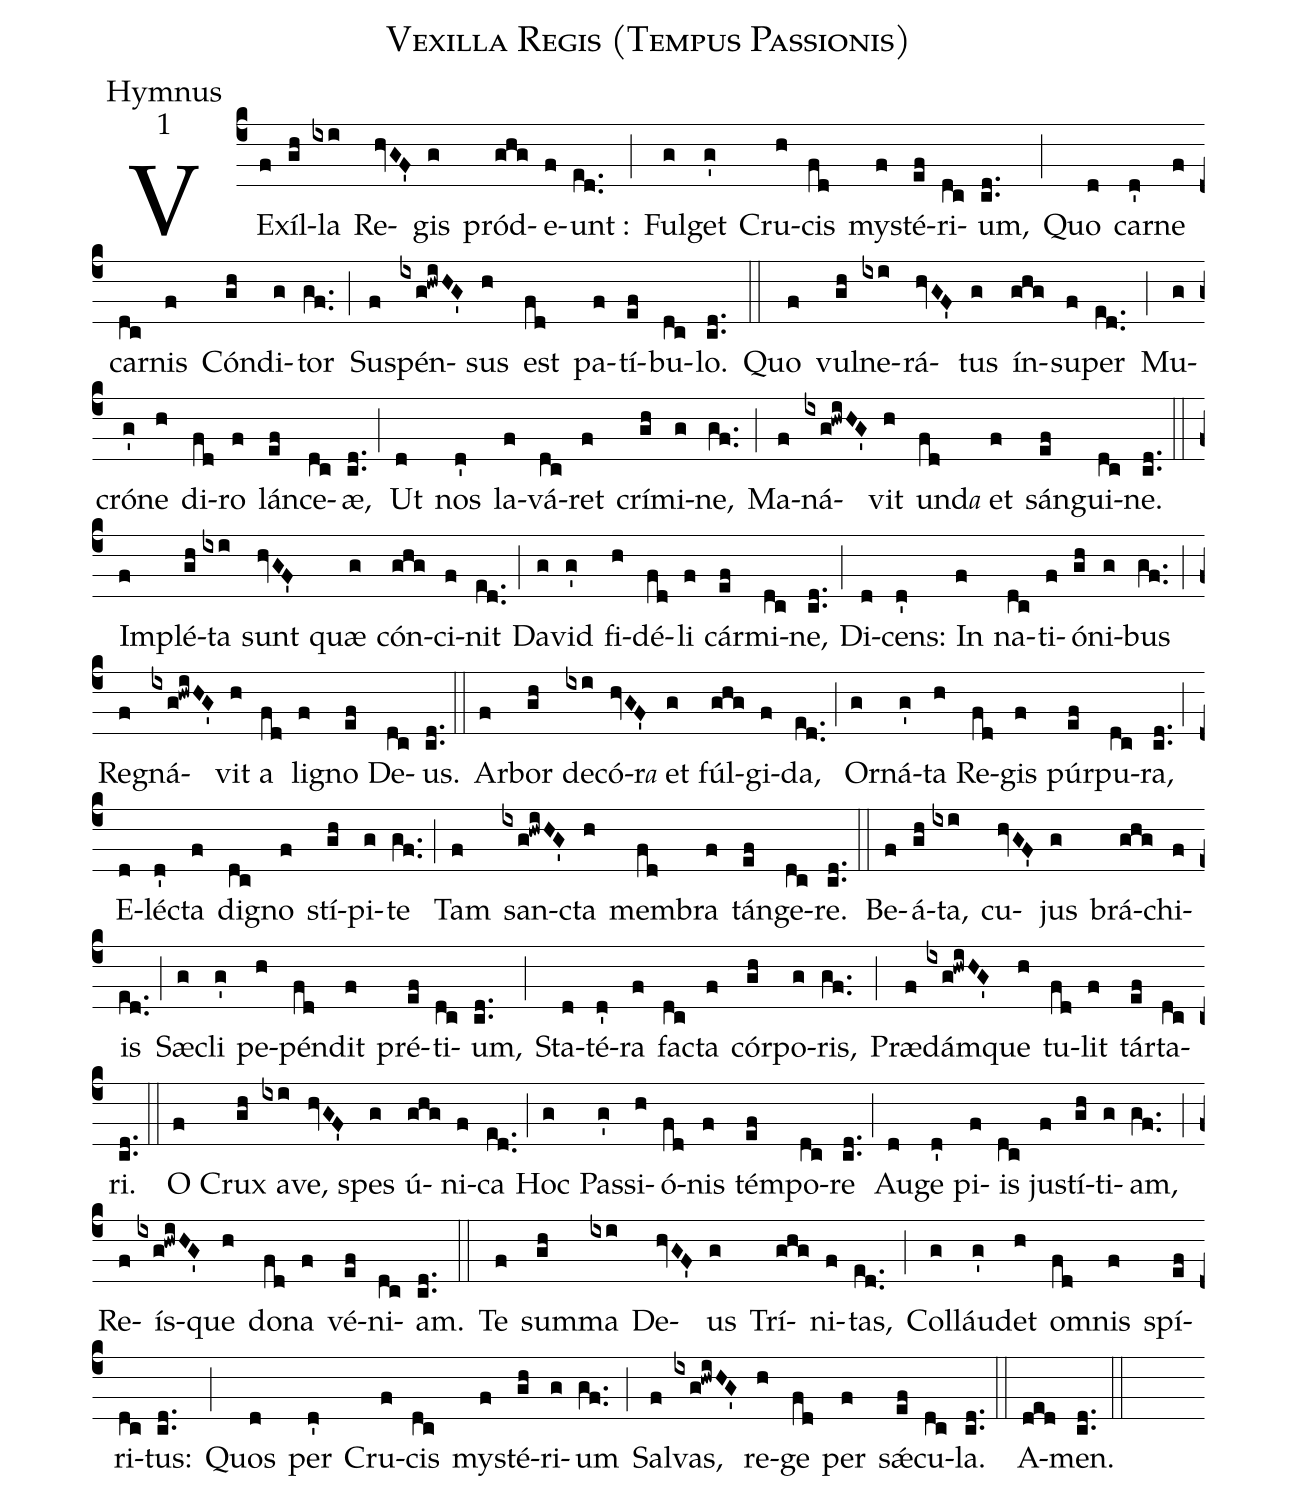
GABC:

name:Vexilla Regis (Tempus Passionis);
office-part:Hymnus;
mode:1;
%%
(c4)VEx(f)íl(gh)la(ixi) Re(hvGF')gis(g) pród(ghg)e(f)unt :(ed..) (;)Ful(g)get(g') Cru(h)cis(fd) my(f)sté(ef)ri(dc)um,(cd..) (;)Quo(d) car(d')ne(f) car(dc)nis(f) Cón(gh)di(g)tor(gf..) (;)Sus(f)pén(ixg!hwiHG')sus(h) est(fd) pa(f)tí(ef)bu(dc)lo.(cd..) (::)
Quo(f) vul(gh)ne(ixi)rá(hvGF')tus(g) ín(ghg)su(f)per(ed..) (;) Mu(g)cró(g')ne(h) di(fd)ro(f) lán(ef)ce(dc)æ,(cd..) (;) Ut(d) nos(d') la(f)vá(dc)ret(f) crí(gh)mi(g)ne,(gf..) (;) Ma(f)ná(ixg!hwiHG')vit(h) und(fd)<e>a</e> et(f) sán(ef)gui(dc)ne.(cd..) (::)

Im(f)plé(gh)ta(ixi) sunt(hvGF') quæ(g) cón(ghg)ci(f)nit(ed..) (;) Da(g)vid(g') fi(h)dé(fd)li(f) cár(ef)mi(dc)ne,(cd..) (;) Di(d)cens:(d') In(f) na(dc)ti(f)ó(gh)ni(g)bus(gf..) (;) Re(f)gná(ixg!hwiHG')vit(h) a(fd) li(f)gno(ef) De(dc)us.(cd..) (::)

Ar(f)bor(gh) de(ixi)có(hvGF')r<e>a</e> et(g) fúl(ghg)gi(f)da,(ed..) (;) Or(g)ná(g')ta(h) Re(fd)gis(f) púr(ef)pu(dc)ra,(cd..) (;) E(d)lé(d')cta(f) di(dc)gno(f) stí(gh)pi(g)te(gf..) (;) Tam(f) san(ixg!hwiHG')cta(h) mem(fd)bra(f) tán(ef)ge(dc)re.(cd..) (::)

Be(f)á(gh)ta,(ixi) cu(hvGF')jus(g) brá(ghg)chi(f)is(ed..) (;) Sæ(g)cli(g') pe(h)pén(fd)dit(f) pré(ef)ti(dc)um,(cd..) (;) Sta(d)té(d')ra(f) fa(dc)cta(f) cór(gh)po(g)ris,(gf..) (;) Præ(f)dám(ixg!hwiHG')que(h) tu(fd)lit(f) tár(ef)ta(dc)ri.(cd..) (::)

O(f) Crux(gh) a(ixi)ve,(hvGF') spes(g) ú(ghg)ni(f)ca(ed..) (;) Hoc(g) Pas(g')si(h)ó(fd)nis(f) tém(ef)po(dc)re(cd..) (;) Au(d)ge(d') pi(f)is(dc) ju(f)stí(gh)ti(g)am,(gf..) (;) Re(f)ís(ixg!hwiHG')que(h) do(fd)na(f) vé(ef)ni(dc)am.(cd..) (::)

Te(f) sum(gh)ma(ixi) De(hvGF')us(g) Trí(ghg)ni(f)tas,(ed..) (;) Col(g)láu(g')det(h) om(fd)nis(f) spí(ef)ri(dc)tus:(cd..) (;) Quos(d) per(d') Cru(f)cis(dc) my(f)sté(gh)ri(g)um(gf..) (;) Sal(f)vas,(ixg!hwiHG') re(h)ge(fd) per(f) sǽ(ef)cu(dc)la.(cd..) (::) A(ded)men.(cd..) (::)
